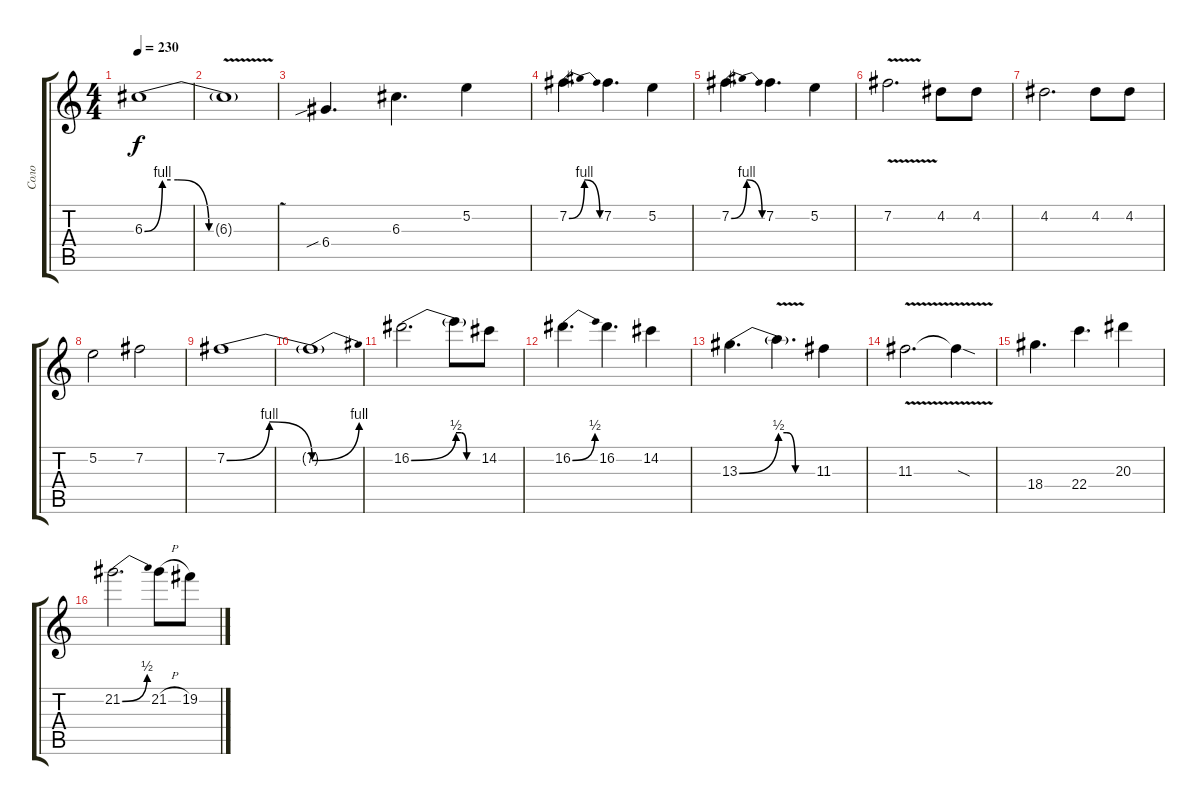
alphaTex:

\track ("Соло" "Соло") {instrument distortionguitar}
\staff {score tabs}
\tuning (E4 B3 G3 D3 A2 E2) {hide}
\ts (4 4)
\tempo 230
\clef g2
\ks c
6.3{be (custom 0 0 8 4 15 4 29 0 60 0)}.1{dy f} |
6.3{v t}.1 |
6.4{sib}.4{d} 6.3.4{d} 5.2.4 |
7.2{be (bendrelease 0 0 15 4 45 4 60 0)}.4{d} 7.2.4{d} 5.2.4 |
7.2{be (bendrelease 0 0 15 4 45 4 60 0)}.4{d} 7.2.4{d} 5.2.4 |
7.2{v}.2{d} 4.2.8 4.2.8 |
4.2.2{d} 4.2.8 4.2.8 |
5.2.2 7.2.2 |
7.2{be (bendrelease 0 0 15 4 44 4 60 0)}.1 |
7.2{be (bend 0 0 60 4) t}.1 |
16.2{be (bend 0 0 60 2)}.2{d} 16.2{be (custom 0 2 15 2 30 0 60 0) t}.8 14.2.8 |
16.2{be (bend 0 0 60 2)}.4{d} 16.2.4{d} 14.2.4 |
13.3{be (bend 0 0 60 2)}.4{d} 13.3{be (custom 0 2 15 2 30 0 60 0) v t}.4{d} 11.3.4 |
11.3{v}.2{d} 11.3{sod t}.4 |
18.4.4{d} 22.4.4{d} 20.3.4 |
21.2{be (bend 0 0 60 2)}.2{d} 21.2{h}.8 19.2.8
